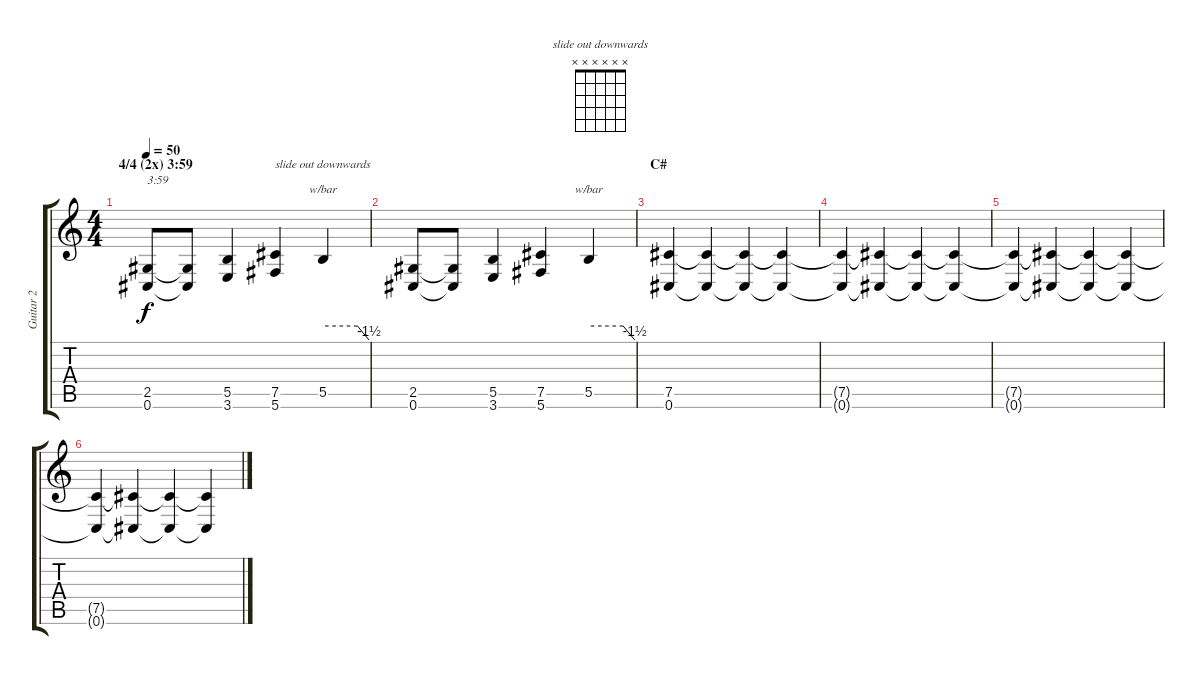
\track ("Guitar 2" "Guitar 2") {instrument overdrivenguitar}
\staff {score tabs}
\tuning (Db4 Ab3 E3 B2 Gb2 Db2) {hide}
\chord ("slide out downwards" x x x x x x)
\ts (4 4)
\section ("" "4/4 (2x) 3:59")
\tempo 50
\clef g2
\ks c
(2.5 0.6).8{txt "3:59" dy f} (2.5{t} 0.6{t}).8 (5.5 3.6).4 (7.5 5.6).4 5.5.4{tbe (custom default 0 0 45 0 60 -6) ch "slide out downwards"} |
(2.5 0.6).8 (2.5{t} 0.6{t}).8 (5.5 3.6).4 (7.5 5.6).4 5.5.4{tbe (custom default 0 0 45 0 60 -6)} |
\section ("" "C#")
(7.5 0.6).4 (7.5{t} 0.6{t}).4 (7.5{t} 0.6{t}).4 (7.5{t} 0.6{t}).4 |
(7.5{t} 0.6{t}).4 (7.5{t} 0.6{t}).4 (7.5{t} 0.6{t}).4 (7.5{t} 0.6{t}).4 |
(7.5{t} 0.6{t}).4 (7.5{t} 0.6{t}).4 (7.5{t} 0.6{t}).4 (7.5{t} 0.6{t}).4 |
(7.5{t} 0.6{t}).4 (7.5{t} 0.6{t}).4 (7.5{t} 0.6{t}).4 (7.5{t} 0.6{t}).4
